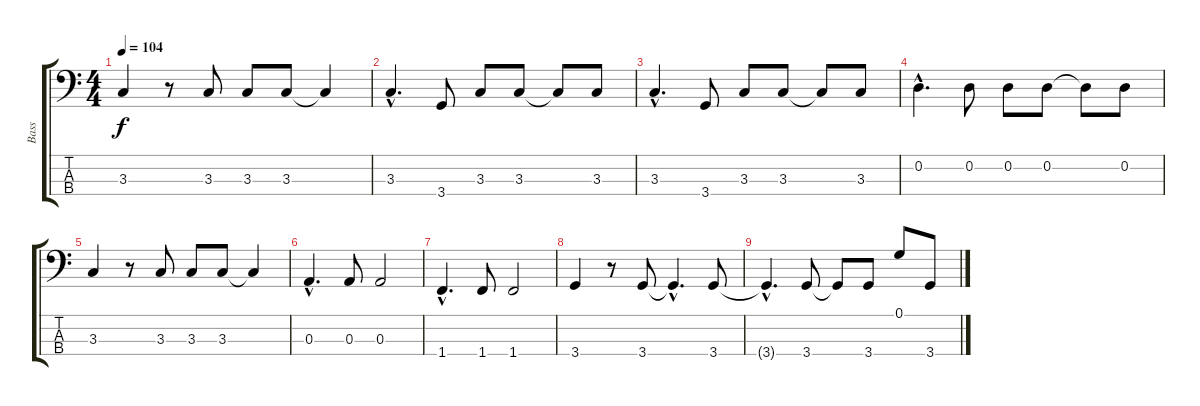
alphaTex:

\track ("Bass" "Bass") {instrument electricbassfinger}
\staff {score tabs}
\tuning (G2 D2 A1 E1) {hide}
\ts (4 4)
\tempo 104
\clef f4
\ks c
3.3.4{dy f} r.8 3.3.8 3.3.8 3.3.8 3.3{t}.4 |
3.3{hac}.4{d} 3.4.8 3.3.8 3.3.8 3.3{t}.8 3.3.8 |
3.3{hac}.4{d} 3.4.8 3.3.8 3.3.8 3.3{t}.8 3.3.8 |
0.2{hac}.4{d} 0.2.8 0.2.8 0.2.8 0.2{t}.8 0.2.8 |
3.3.4 r.8 3.3.8 3.3.8 3.3.8 3.3{t}.4 |
0.3{hac}.4{d} 0.3.8 0.3.2 |
1.4{hac}.4{d} 1.4.8 1.4.2 |
3.4.4 r.8 3.4.8 3.4{hac t}.4{d} 3.4.8 |
3.4{hac t}.4{d} 3.4.8 3.4{t}.8 3.4.8 0.1.8 3.4.8
